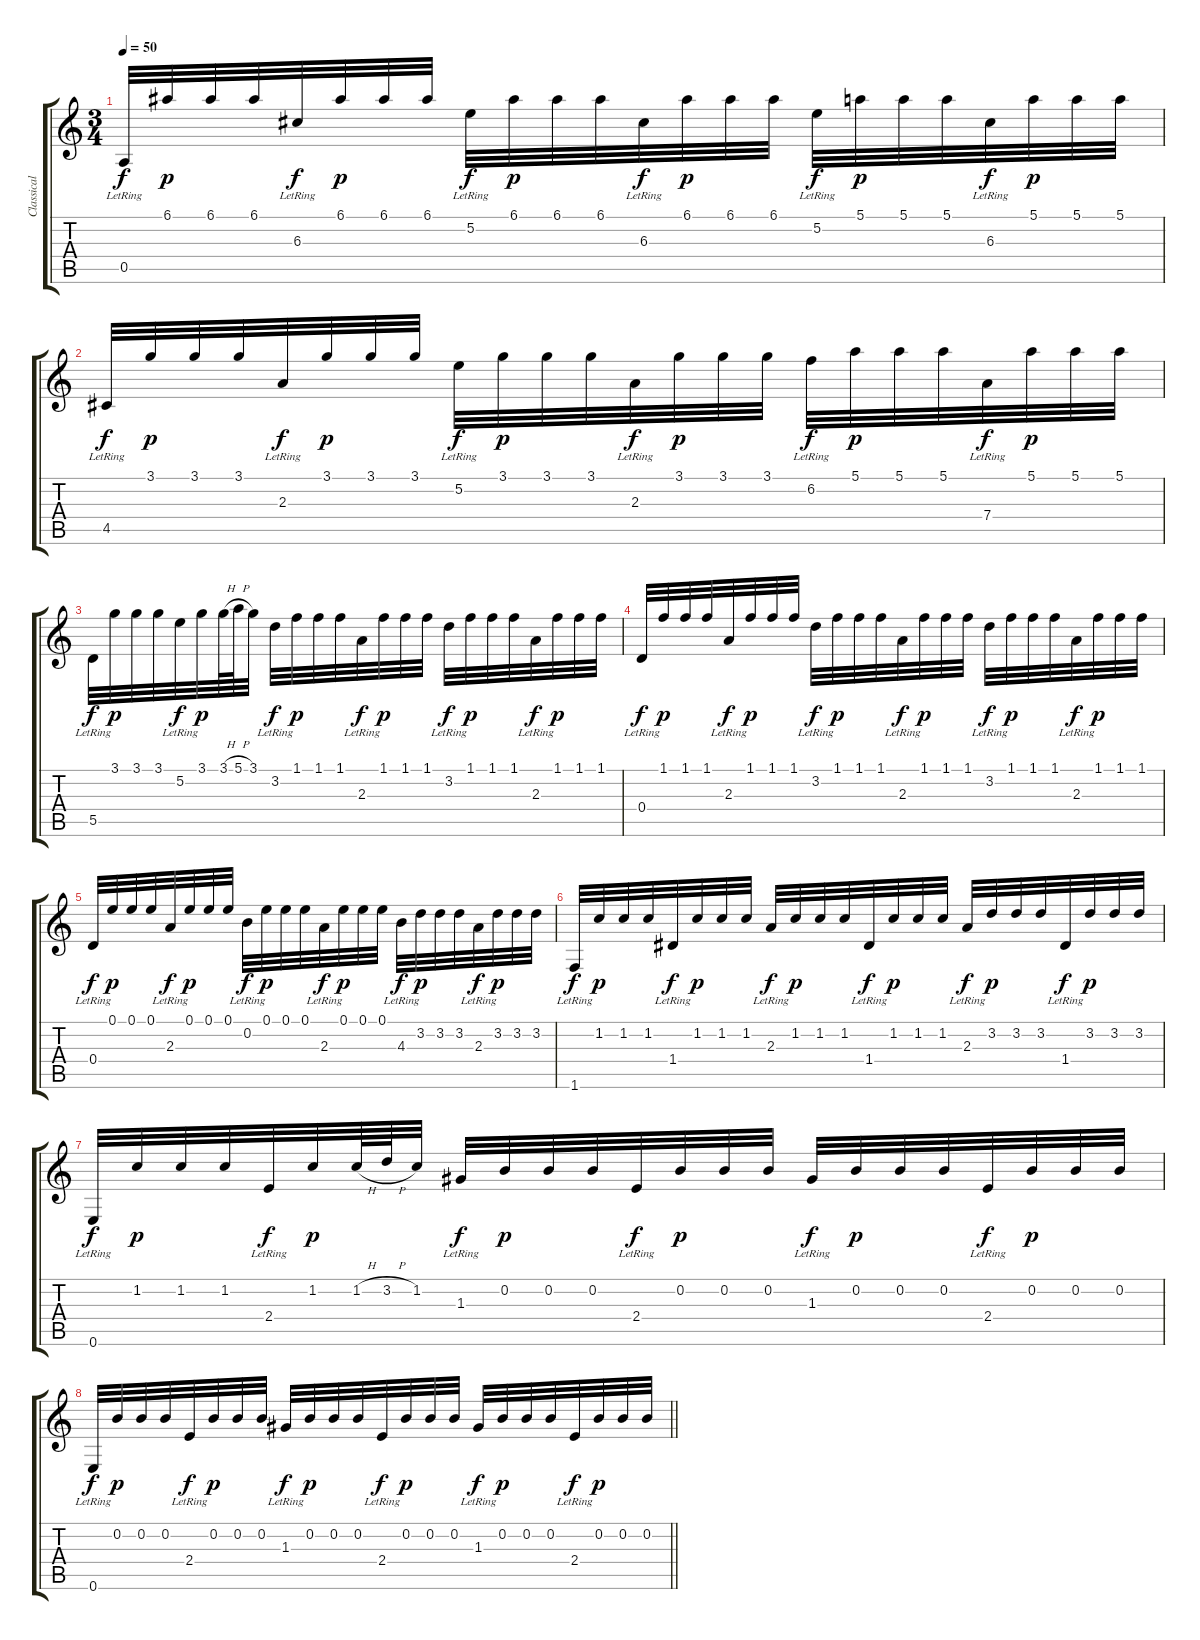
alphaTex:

\track ("Classical Guitar" "Classical ") {instrument acousticguitarnylon}
\staff {score tabs}
\tuning (E4 B3 G3 D3 A2 E2) {hide}
\ts (3 4)
\tempo 50
\clef g2
\ks c
0.5{lr}.32{dy f} 6.1.32{dy p} 6.1.32 6.1.32 6.3{lr}.32{dy f} 6.1.32{dy p} 6.1.32 6.1.32 5.2{lr}.32{dy f} 6.1.32{dy p} 6.1.32 6.1.32 6.3{lr}.32{dy f} 6.1.32{dy p} 6.1.32 6.1.32 5.2{lr}.32{dy f} 5.1.32{dy p} 5.1.32 5.1.32 6.3{lr}.32{dy f} 5.1.32{dy p} 5.1.32 5.1.32 |
4.5{lr}.32{dy f} 3.1.32{dy p} 3.1.32 3.1.32 2.3{lr}.32{dy f} 3.1.32{dy p} 3.1.32 3.1.32 5.2{lr}.32{dy f} 3.1.32{dy p} 3.1.32 3.1.32 2.3{lr}.32{dy f} 3.1.32{dy p} 3.1.32 3.1.32 6.2{lr}.32{dy f} 5.1.32{dy p} 5.1.32 5.1.32 7.4{lr}.32{dy f} 5.1.32{dy p} 5.1.32 5.1.32 |
5.5{lr}.32{dy f} 3.1.32{dy p} 3.1.32 3.1.32 5.2{lr}.32{dy f} 3.1.32{dy p} 3.1{h}.64 5.1{h}.64 3.1.32 3.2{lr}.32{dy f} 1.1.32{dy p} 1.1.32 1.1.32 2.3{lr}.32{dy f} 1.1.32{dy p} 1.1.32 1.1.32 3.2{lr}.32{dy f} 1.1.32{dy p} 1.1.32 1.1.32 2.3{lr}.32{dy f} 1.1.32{dy p} 1.1.32 1.1.32 |
0.4{lr}.32{dy f} 1.1.32{dy p} 1.1.32 1.1.32 2.3{lr}.32{dy f} 1.1.32{dy p} 1.1.32 1.1.32 3.2{lr}.32{dy f} 1.1.32{dy p} 1.1.32 1.1.32 2.3{lr}.32{dy f} 1.1.32{dy p} 1.1.32 1.1.32 3.2{lr}.32{dy f} 1.1.32{dy p} 1.1.32 1.1.32 2.3{lr}.32{dy f} 1.1.32{dy p} 1.1.32 1.1.32 |
0.4{lr}.32{dy f} 0.1.32{dy p} 0.1.32 0.1.32 2.3{lr}.32{dy f} 0.1.32{dy p} 0.1.32 0.1.32 0.2{lr}.32{dy f} 0.1.32{dy p} 0.1.32 0.1.32 2.3{lr}.32{dy f} 0.1.32{dy p} 0.1.32 0.1.32 4.3{lr}.32{dy f} 3.2.32{dy p} 3.2.32 3.2.32 2.3{lr}.32{dy f} 3.2.32{dy p} 3.2.32 3.2.32 |
1.6{lr}.32{dy f} 1.2.32{dy p} 1.2.32 1.2.32 1.4{lr}.32{dy f} 1.2.32{dy p} 1.2.32 1.2.32 2.3{lr}.32{dy f} 1.2.32{dy p} 1.2.32 1.2.32 1.4{lr}.32{dy f} 1.2.32{dy p} 1.2.32 1.2.32 2.3{lr}.32{dy f} 3.2.32{dy p} 3.2.32 3.2.32 1.4{lr}.32{dy f} 3.2.32{dy p} 3.2.32 3.2.32 |
0.6{lr}.32{dy f} 1.2.32{dy p} 1.2.32 1.2.32 2.4{lr}.32{dy f} 1.2.32{dy p} 1.2{h}.64 3.2{h}.64 1.2.32 1.3{lr}.32{dy f} 0.2.32{dy p} 0.2.32 0.2.32 2.4{lr}.32{dy f} 0.2.32{dy p} 0.2.32 0.2.32 1.3{lr}.32{dy f} 0.2.32{dy p} 0.2.32 0.2.32 2.4{lr}.32{dy f} 0.2.32{dy p} 0.2.32 0.2.32 |
\barLineRight lightlight
0.6{lr}.32{dy f} 0.2.32{dy p} 0.2.32 0.2.32 2.4{lr}.32{dy f} 0.2.32{dy p} 0.2.32 0.2.32 1.3{lr}.32{dy f} 0.2.32{dy p} 0.2.32 0.2.32 2.4{lr}.32{dy f} 0.2.32{dy p} 0.2.32 0.2.32 1.3{lr}.32{dy f} 0.2.32{dy p} 0.2.32 0.2.32 2.4{lr}.32{dy f} 0.2.32{dy p} 0.2.32 0.2.32
